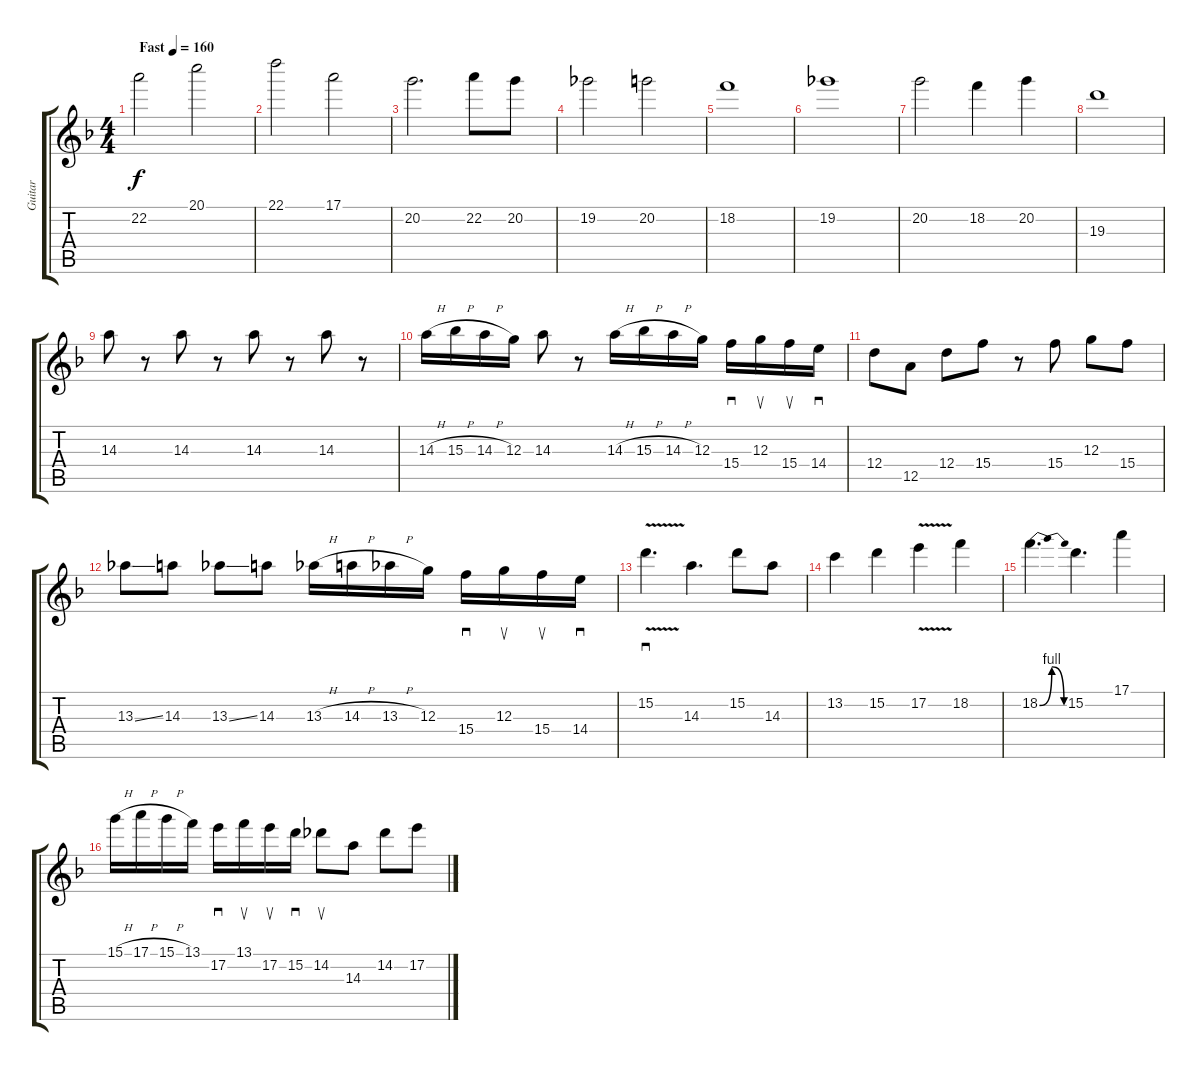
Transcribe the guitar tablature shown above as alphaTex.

\track ("Guitar" "Guitar") {instrument distortionguitar}
\staff {score tabs}
\tuning (E4 B3 G3 D3 A2 D2) {hide}
\ts (4 4)
\tempo (160 "Fast")
\clef g2
\ks dminor
22.2.2{dy f instrument distortionguitar} 20.1.2 |
22.1.2 17.1.2 |
20.2.2{d} 22.2.8 20.2.8 |
19.2.2 20.2.2 |
18.2.1 |
19.2.1 |
20.2.2 18.2.4 20.2.4 |
19.3.1 |
14.3.8 r.8 14.3.8 r.8 14.3.8 r.8 14.3.8 r.8 |
14.3{h}.16 15.3{h}.16 14.3{h}.16 12.3.16 14.3.8 r.8 14.3{h}.16 15.3{h}.16 14.3{h}.16 12.3.16 15.4.16{sd} 12.3.16{su} 15.4.16{su} 14.4.16{sd} |
12.4.8 12.5.8 12.4.8 15.4.8 r.8 15.4.8 12.3.8 15.4.8 |
13.3{ss}.8 14.3.8 13.3{ss}.8 14.3.8 13.3{h}.16 14.3{h}.16 13.3{h}.16 12.3.16 15.4.16{sd} 12.3.16{su} 15.4.16{su} 14.4.16{sd} |
15.2{v}.4{d sd} 14.3.4{d} 15.2.8 14.3.8 |
13.2.4 15.2.4 17.2{v}.4 18.2.4 |
18.2{be (bendrelease 0 0 15 4 44 4 60 0)}.4{d} 15.2.4{d} 17.1.4 |
15.1{h}.16 17.1{h}.16 15.1{h}.16 13.1.16 17.2.16{sd} 13.1.16{su} 17.2.16{su} 15.2.16{sd} 14.2.8{su} 14.3.8 14.2.8 17.2.8
